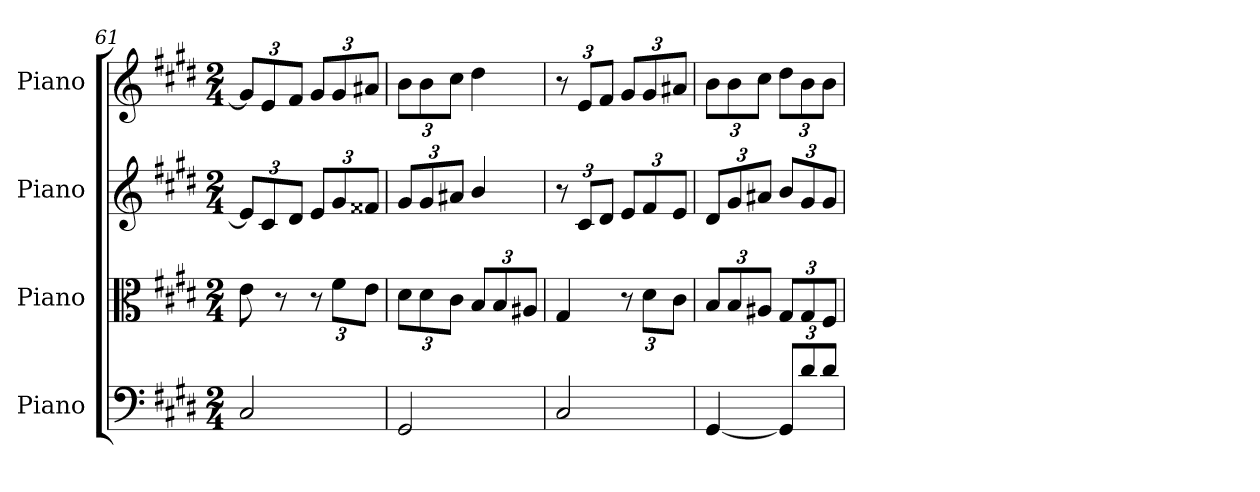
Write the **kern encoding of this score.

**kern	**kern	**kern	**kern
*part4	*part3	*part2	*part1
*staff4	*staff3	*staff2	*staff1
*I"Piano	*I"Piano	*I"Piano	*I"Piano
*I'Pno	*I'Pno	*I'Pno	*I'Pno
*clefF4	*clefC3	*clefG2	*clefG2
*k[f#c#g#d#]	*k[f#c#g#d#]	*k[f#c#g#d#]	*k[f#c#g#d#]
*M2/4	*M2/4	*M2/4	*M2/4
*	*	*Xbrackettup	*Xbrackettup
=61	=61	=61	=61
2C#/	8e\	12e/L]	12g#/L]
.	.	12c#/	12e/
.	8r	.	.
.	.	12d#/J	12f#/J
*	*Xbrackettup	*	*
.	12r	12e/L	12g#/L
.	12f#\L	12g#/	12g#/
.	12e\J	12f##X/J	12a#X/J
=62	=62	=62	=62
2GG#/	12d#\L	12g#/L	12b\L
.	12d#\	12g#/	12b\
.	12c#\J	12a#X/J	12cc#\J
.	12B/L	4b/	4dd#\
.	12B/	.	.
.	12A#X/J	.	.
=63	=63	=63	=63
2C#/	4G#/	12r	12r
.	.	12c#/L	12e/L
.	.	12d#/J	12f#/J
.	12r	12e/L	12g#/L
.	12d#\L	12f#/	12g#/
.	12c#\J	12e/J	12a#X/J
=64	=64	=64	=64
[4GG#/	12B/L	12d#/L	12b\L
.	12B/	12g#/	12b\
.	12A#X/J	12a#X/J	12cc#\J
*Xbrackettup	*	*	*
12GG#/L]	12G#/L	12b/L	12dd#\L
12d#/	12G#/	12g#/	12b\
12d#/J	12F#/J	12g#/J	12b\J
=	=	=	=
*-	*-	*-	*-
